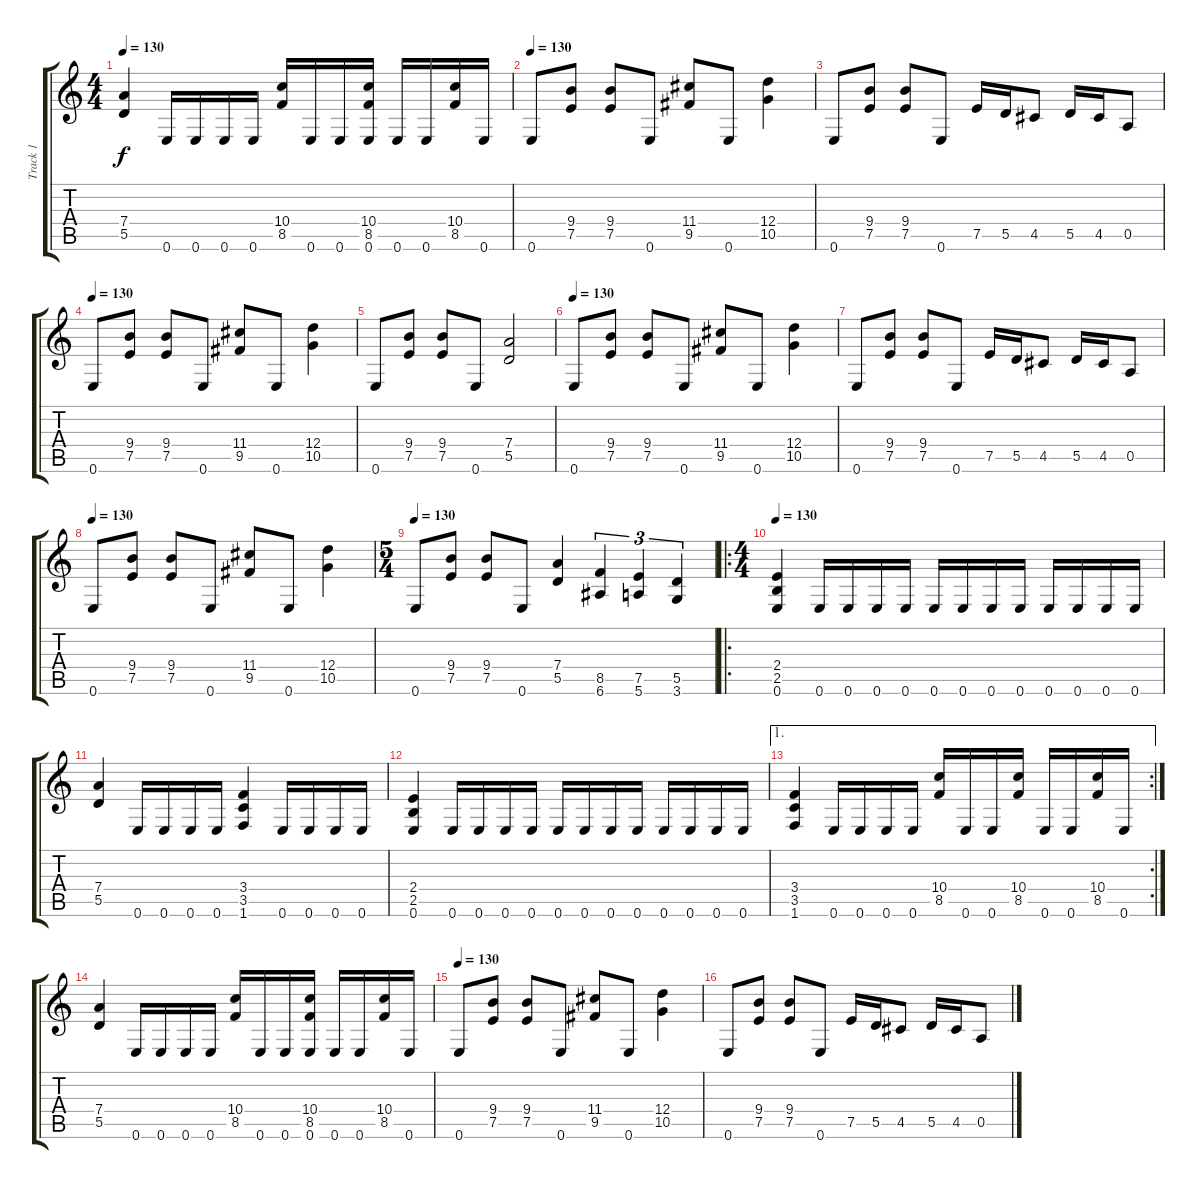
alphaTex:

\track ("Track 1" "Track 1") {instrument distortionguitar}
\staff {score tabs}
\tuning (E4 B3 G3 D3 A2 E2) {hide}
\ts (4 4)
\tempo 130
\clef g2
\ks c
(7.4 5.5).4{dy f} 0.6.16 0.6.16 0.6.16 0.6.16 (10.4 8.5).16 0.6.16 0.6.16 (10.4 8.5 0.6).16 0.6.16 0.6.16 (10.4 8.5).16 0.6.16 |
\tempo 130
0.6.8 (9.4 7.5).8 (9.4 7.5).8 0.6.8 (11.4 9.5).8 0.6.8 (12.4 10.5).4 |
0.6.8 (9.4 7.5).8 (9.4 7.5).8 0.6.8 7.5.16 5.5.16 4.5.8 5.5.16 4.5.16 0.5.8 |
\tempo 130
0.6.8 (9.4 7.5).8 (9.4 7.5).8 0.6.8 (11.4 9.5).8 0.6.8 (12.4 10.5).4 |
0.6.8 (9.4 7.5).8 (9.4 7.5).8 0.6.8 (7.4 5.5).2 |
\tempo 130
0.6.8 (9.4 7.5).8 (9.4 7.5).8 0.6.8 (11.4 9.5).8 0.6.8 (12.4 10.5).4 |
0.6.8 (9.4 7.5).8 (9.4 7.5).8 0.6.8 7.5.16 5.5.16 4.5.8 5.5.16 4.5.16 0.5.8 |
\tempo 130
0.6.8 (9.4 7.5).8 (9.4 7.5).8 0.6.8 (11.4 9.5).8 0.6.8 (12.4 10.5).4 |
\ts (5 4)
\tempo 130
0.6.8 (9.4 7.5).8 (9.4 7.5).8 0.6.8 (7.4 5.5).4 (8.5 6.6).4{tu (3 2)} (7.5 5.6).4{tu (3 2)} (5.5 3.6).4{tu (3 2)} |
\ro
\ts (4 4)
\tempo 130
(2.4 2.5 0.6).4 0.6.16 0.6.16 0.6.16 0.6.16 0.6.16 0.6.16 0.6.16 0.6.16 0.6.16 0.6.16 0.6.16 0.6.16 |
(7.4 5.5).4 0.6.16 0.6.16 0.6.16 0.6.16 (3.4 3.5 1.6).4 0.6.16 0.6.16 0.6.16 0.6.16 |
(2.4 2.5 0.6).4 0.6.16 0.6.16 0.6.16 0.6.16 0.6.16 0.6.16 0.6.16 0.6.16 0.6.16 0.6.16 0.6.16 0.6.16 |
\ae 1
\rc 2
(3.4 3.5 1.6).4 0.6.16 0.6.16 0.6.16 0.6.16 (10.4 8.5).16 0.6.16 0.6.16 (10.4 8.5).16 0.6.16 0.6.16 (10.4 8.5).16 0.6.16 |
(7.4 5.5).4 0.6.16 0.6.16 0.6.16 0.6.16 (10.4 8.5).16 0.6.16 0.6.16 (10.4 8.5 0.6).16 0.6.16 0.6.16 (10.4 8.5).16 0.6.16 |
\tempo 130
0.6.8 (9.4 7.5).8 (9.4 7.5).8 0.6.8 (11.4 9.5).8 0.6.8 (12.4 10.5).4 |
0.6.8 (9.4 7.5).8 (9.4 7.5).8 0.6.8 7.5.16 5.5.16 4.5.8 5.5.16 4.5.16 0.5.8
